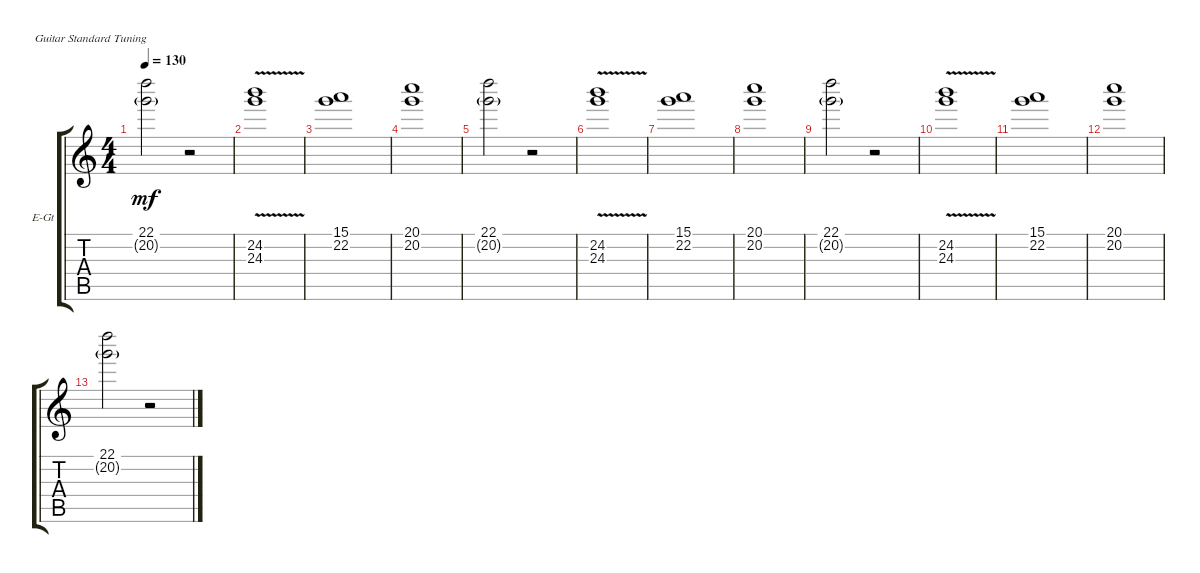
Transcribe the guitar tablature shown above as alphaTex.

\defaultSystemsLayout 4
\bracketExtendMode groupsimilarinstruments
\firstSystemTrackNameOrientation horizontal
\otherSystemsTrackNameOrientation horizontal
\track ("Electric Guitar" "E-Gt") {instrument electricguitarclean}
\staff {score tabs}
\tuning (E4 B3 G3 D3 A2 E2)
\ts (4 4)
\tempo 130
\clef g2
\ks c
(20.2{g} 22.1).2{dy mf} r.2 |
(24.3{v} 24.2{v}).1 |
(15.1 22.2).1 |
(20.1 20.2).1 |
(20.2{g} 22.1).2 r.2 |
(24.3{v} 24.2{v}).1 |
(15.1 22.2).1 |
(20.1 20.2).1 |
(20.2{g} 22.1).2 r.2 |
(24.3{v} 24.2{v}).1 |
(15.1 22.2).1 |
(20.1 20.2).1 |
(20.2{g} 22.1).2 r.2
